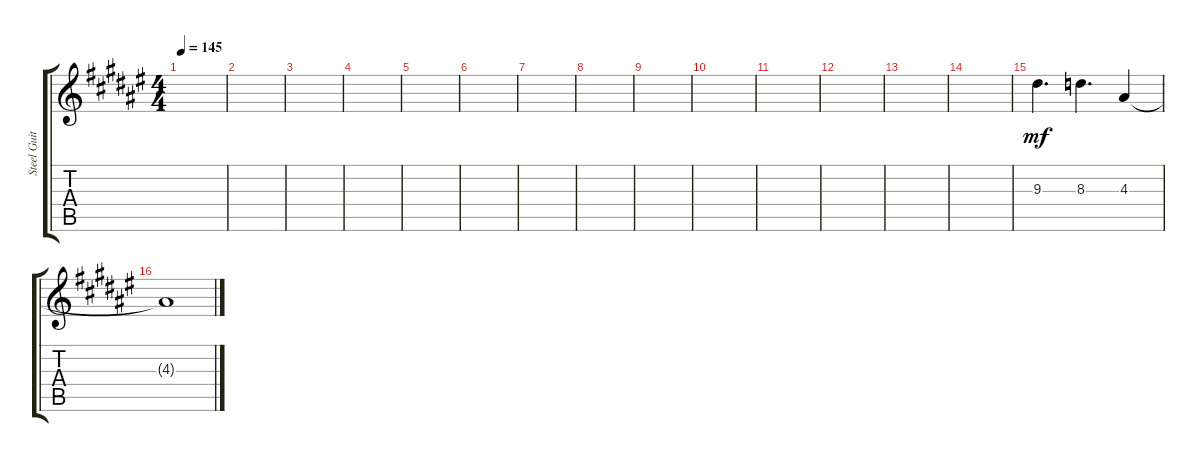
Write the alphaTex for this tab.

\track ("Steel Guitar" "Steel Guit") {instrument acousticguitarsteel}
\staff {score tabs}
\tuning (Eb4 Bb3 Gb3 Db3 Ab2 Db2) {hide}
\ts (4 4)
\tempo 145
\clef g2
\ks f#
|
|
|
|
|
|
|
|
|
|
|
|
|
|
9.3.4{d dy mf} 8.3.4{d} 4.3.4 |
4.3{t}.1
